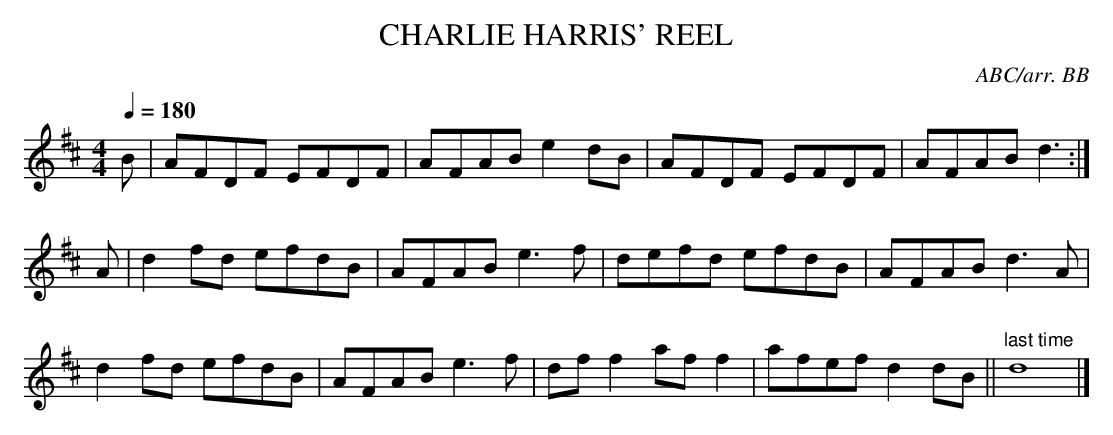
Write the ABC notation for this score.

X:1
T:CHARLIE HARRIS' REEL
C:ABC/arr. BB
M:4/4
L:1/8
Q:1/4=180
K:D
B|AFDF EFDF|AFAB e2dB|AFDF EFDF|AFAB d3 :|
A|d2fd efdB|AFAB e3f|defd efdB|AFAB d3A|
d2fd efdB|AFAB e3f|dff2 aff2|afef d2dB||\
"last time"d8|]
